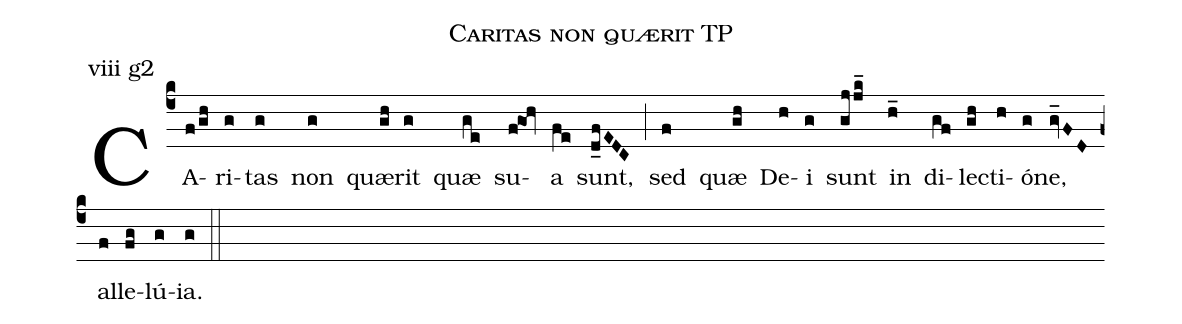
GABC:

name: Caritas non quærit TP;
annotation: viii g2;
%%
(c4)
CA(f/gh)ri(g)tas(g) non(g) quæ(gh)rit(g) quæ(ge) su(f!goh)a(fe) sunt,(d_fEDC) (;)
sed(f) quæ(gh) De(h)i(g) sunt(gjjk_) in(h_) di(gf)lec(gh)ti(h)ó(g)ne,(g_vFD) al(f)le(fg)lú(g)ia.(g) (::)
